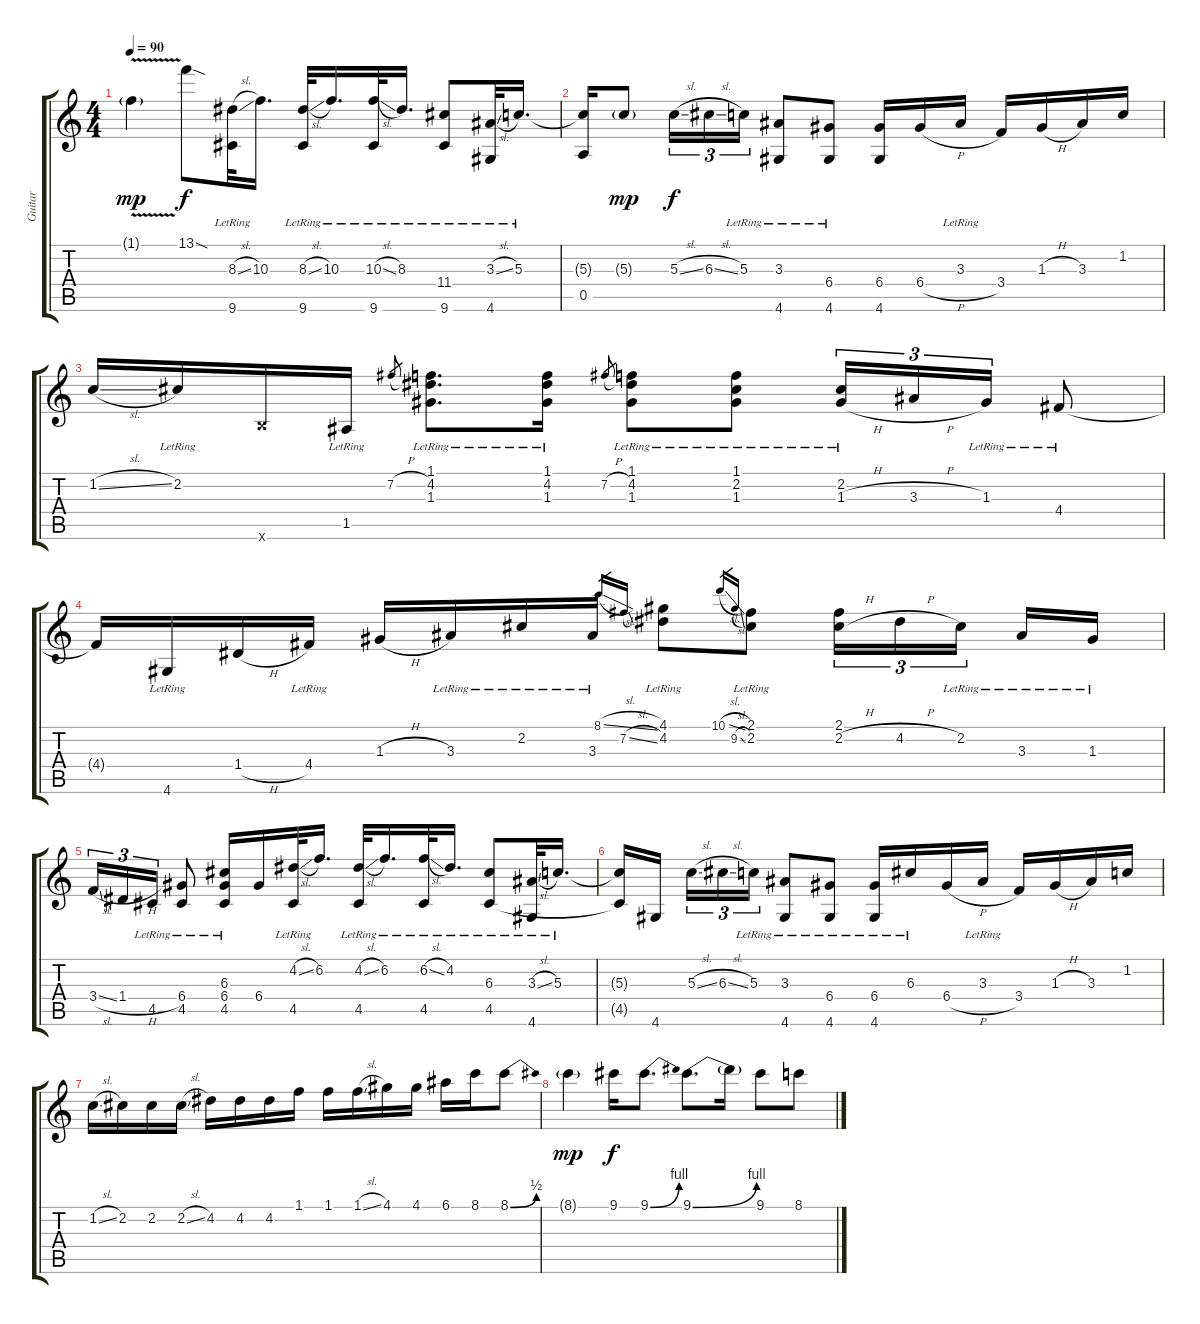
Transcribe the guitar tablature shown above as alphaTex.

\track ("Guitar" "Guitar") {instrument acousticguitarsteel}
\staff {score tabs}
\tuning (E4 B3 G3 D3 A2 E2) {hide}
\ts (4 4)
\tempo 90
\clef g2
\ks c
1.1{v g}.4{dy mp} 13.1{sod}.8{dy f} (8.3{sl} 9.6{lr}).32 10.3.16{d} (8.3{sl} 9.6{lr}).32 10.3{lr}.16{d} (10.3{sl} 9.6{lr}).32 8.3{lr}.16{d} (11.4{lr} 9.6{lr}).8 (3.3{sl} 4.6{lr}).32 5.3{lr}.16{d} |
(5.3{t} 0.5).16 5.3{g}.8{dy mp} 5.3{sl}.16{tu (3 2) dy f} 6.3{sl}.16{tu (3 2)} 5.3{lr}.16{tu (3 2)} (3.3{lr} 4.6{lr}).8 (6.4{lr} 4.6{lr}).8 (6.4 4.6).16 6.4{h}.16 3.3{lr}.16 3.4.16 1.3{h}.16 3.3.16 1.2.16 |
1.2{sl}.16 2.2{lr}.16 7.6{x}.16 1.5{lr}.16 7.2{h}.8{gr} (1.1{lr} 4.2 1.3{lr}).8{d} (1.1{lr} 4.2{lr} 1.3{lr}).16 7.2{h}.8{gr} (1.1{lr} 4.2 1.3{lr}).8 (1.1{lr} 2.2{lr} 1.3{lr}).8 (2.2{lr} 1.3{h}).16{tu (3 2)} 3.3{h}.16{tu (3 2)} 1.3{lr}.16{tu (3 2)} 4.4{lr}.8 |
4.4{t}.16 4.6{lr}.16 1.4{h}.16 4.4{lr}.16 1.3{h}.16 3.3{lr}.16 2.2{lr}.16 3.3{lr}.16 8.1{sl}.16{gr} 7.2{sl}.16{gr} (4.1{lr} 4.2{lr}).8 10.1{sl}.16{gr} 9.2{sl}.16{gr} (2.1{lr} 2.2{lr}).8 (2.1 2.2{h}).16{tu (3 2)} 4.2{h}.16{tu (3 2)} 2.2{lr}.16{tu (3 2) beam splitsecondary} 3.3{lr}.16 1.3{lr}.16 |
3.4{sl}.16{tu (3 2)} 1.4{h}.16{tu (3 2)} 4.5{lr}.16{tu (3 2)} (6.4 4.5{lr}).8 (6.3{lr} 6.4{lr} 4.5{lr}).16 6.4.16 (4.2{sl} 4.5{lr}).32 6.2.16{d} (4.2{sl} 4.5{lr}).32 6.2{lr}.16{d} (6.2{sl} 4.5{lr}).32 4.2{lr}.16{d} (6.3{lr} 4.5{lr}).8 (3.3{sl} 4.6{lr}).32 5.3{lr}.16{d} |
(5.3{t} 4.5{t}).16 4.6.16{beam splitsecondary} 5.3{sl}.16{tu (3 2)} 6.3{sl}.16{tu (3 2)} 5.3{lr}.16{tu (3 2)} (3.3{lr} 4.6{lr}).8 (6.4{lr} 4.6{lr}).8 (6.4{lr} 4.6{lr}).16 6.3{lr}.16 6.4{h}.16 3.3{lr}.16 3.4.16 1.3{h}.16 3.3.16 1.2.16 |
1.2{sl}.16 2.2.16 2.2.16 2.2{sl}.16 4.2.16 4.2.16 4.2.16 1.1.16 1.1.16 1.1{sl}.16 4.1.16 4.1.16 6.1.16 8.1.16 8.1{be (bend 0 0 60 2)}.8 |
8.1{g}.4{dy mp} 9.1.16{dy f} 9.1{be (bend 0 0 60 4)}.8{d} 9.1{be (bend 0 0 60 4)}.8{d} 9.1{t}.16 9.1.8 8.1.8
